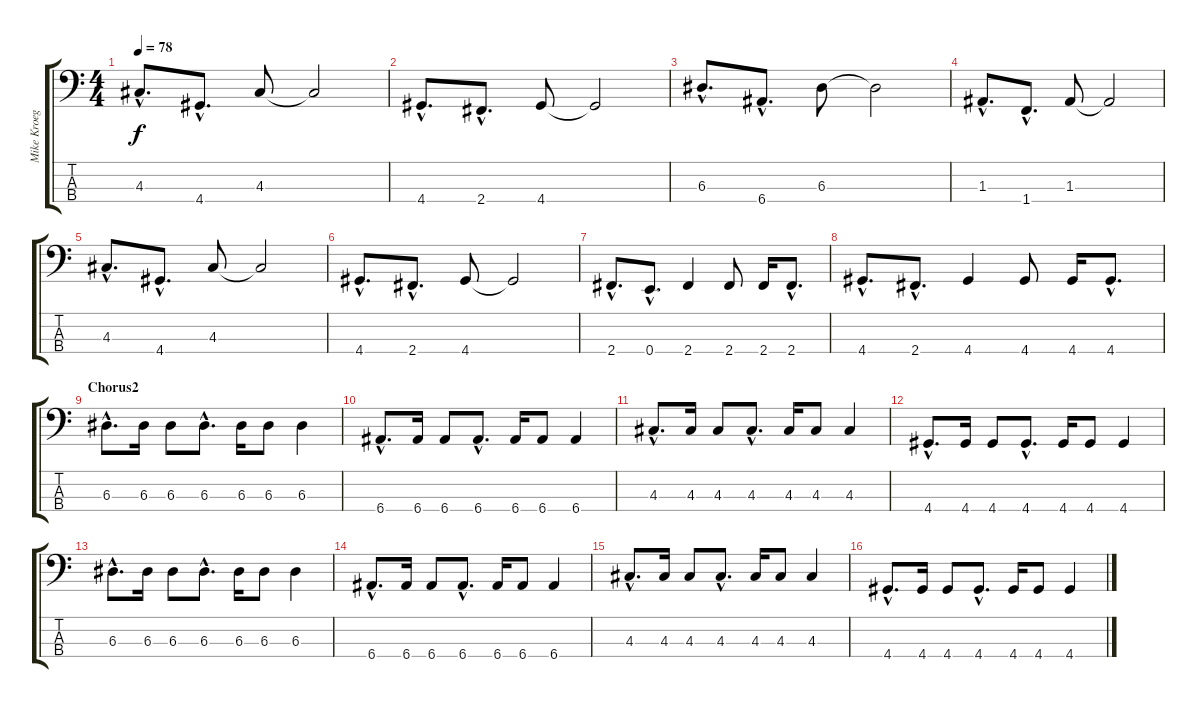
\track ("Mike Kroeger - Bass Guitar" "Mike Kroeg") {instrument electricbassfinger}
\staff {score tabs}
\tuning (G2 D2 A1 E1) {hide}
\ts (4 4)
\tempo 78
\clef f4
\ks c
4.3{hac}.8{d dy f} 4.4{hac}.8{d} 4.3.8 4.3{t}.2 |
4.4{hac}.8{d} 2.4{hac}.8{d} 4.4.8 4.4{t}.2 |
6.3{hac}.8{d} 6.4{hac}.8{d} 6.3.8 6.3{t}.2 |
1.3{hac}.8{d} 1.4{hac}.8{d} 1.3.8 1.3{t}.2 |
4.3{hac}.8{d} 4.4{hac}.8{d} 4.3.8 4.3{t}.2 |
4.4{hac}.8{d} 2.4{hac}.8{d} 4.4.8 4.4{t}.2 |
2.4{hac}.8{d} 0.4{hac}.8{d} 2.4.4 2.4.8 2.4.16 2.4{hac}.8{d} |
4.4{hac}.8{d} 2.4{hac}.8{d} 4.4.4 4.4.8 4.4.16 4.4{hac}.8{d} |
\section ("" "Chorus2")
6.3{hac}.8{d} 6.3.16 6.3.8 6.3{hac}.8{d} 6.3.16 6.3.8 6.3.4 |
6.4{hac}.8{d} 6.4.16 6.4.8 6.4{hac}.8{d} 6.4.16 6.4.8 6.4.4 |
4.3{hac}.8{d} 4.3.16 4.3.8 4.3{hac}.8{d} 4.3.16 4.3.8 4.3.4 |
4.4{hac}.8{d} 4.4.16 4.4.8 4.4{hac}.8{d} 4.4.16 4.4.8 4.4.4 |
6.3{hac}.8{d} 6.3.16 6.3.8 6.3{hac}.8{d} 6.3.16 6.3.8 6.3.4 |
6.4{hac}.8{d} 6.4.16 6.4.8 6.4{hac}.8{d} 6.4.16 6.4.8 6.4.4 |
4.3{hac}.8{d} 4.3.16 4.3.8 4.3{hac}.8{d} 4.3.16 4.3.8 4.3.4 |
4.4{hac}.8{d} 4.4.16 4.4.8 4.4{hac}.8{d} 4.4.16 4.4.8 4.4.4
